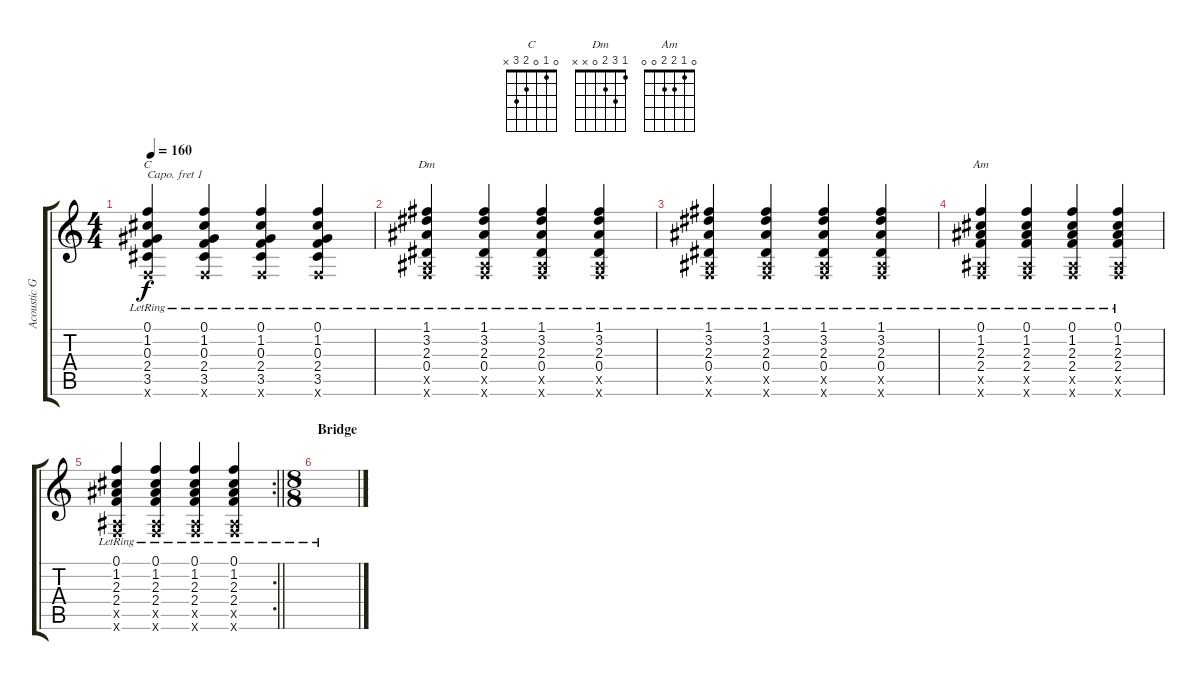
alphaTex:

\track ("Acoustic Guitar (Rhythm)" "Acoustic G") {instrument acousticguitarsteel}
\staff {score tabs}
\capo 1
\tuning (E4 B3 G3 D3 A2 E2) {hide}
\chord ("C" 0 1 0 2 3 x)
\chord ("Dm" 1 3 2 0 x x)
\chord ("Am" 0 1 2 2 0 0)
\ts (4 4)
\tempo 160
\clef g2
\ks c
(0.1{lr} 1.2{lr} 0.3{lr} 2.4{lr} 3.5{lr} 0.6{x}).4{ch "C" dy f} (0.1{lr} 1.2{lr} 0.3{lr} 2.4{lr} 3.5{lr} 0.6{x}).4 (0.1{lr} 1.2{lr} 0.3{lr} 2.4{lr} 3.5{lr} 0.6{x}).4 (0.1{lr} 1.2{lr} 0.3{lr} 2.4{lr} 3.5{lr} 0.6{x}).4 |
(1.1{lr} 3.2{lr} 2.3{lr} 0.4{lr} 0.5{x} 0.6{x}).4{ch "Dm"} (1.1{lr} 3.2{lr} 2.3{lr} 0.4{lr} 0.5{x} 0.6{x}).4 (1.1{lr} 3.2{lr} 2.3{lr} 0.4{lr} 0.5{x} 0.6{x}).4 (1.1{lr} 3.2{lr} 2.3{lr} 0.4{lr} 0.5{x} 0.6{x}).4 |
(1.1{lr} 3.2{lr} 2.3{lr} 0.4{lr} 0.5{x} 0.6{x}).4 (1.1{lr} 3.2{lr} 2.3{lr} 0.4{lr} 0.5{x} 0.6{x}).4 (1.1{lr} 3.2{lr} 2.3{lr} 0.4{lr} 0.5{x} 0.6{x}).4 (1.1{lr} 3.2{lr} 2.3{lr} 0.4{lr} 0.5{x} 0.6{x}).4 |
(0.1{lr} 1.2{lr} 2.3{lr} 2.4{lr} 0.5{x} 0.6{x}).4{ch "Am"} (0.1{lr} 1.2{lr} 2.3{lr} 2.4{lr} 0.5{x} 0.6{x}).4 (0.1{lr} 1.2{lr} 2.3{lr} 2.4{lr} 0.5{x} 0.6{x}).4 (0.1{lr} 1.2{lr} 2.3{lr} 2.4{lr} 0.5{x} 0.6{x}).4 |
\rc 2
\barLineRight lightlight
(0.1{lr} 1.2{lr} 2.3{lr} 2.4{lr} 0.5{x} 0.6{x}).4 (0.1{lr} 1.2{lr} 2.3{lr} 2.4{lr} 0.5{x} 0.6{x}).4 (0.1{lr} 1.2{lr} 2.3{lr} 2.4{lr} 0.5{x} 0.6{x}).4 (0.1{lr} 1.2{lr} 2.3{lr} 2.4{lr} 0.5{x} 0.6{x}).4 |
\ts (8 8)
\section ("" "Bridge")
